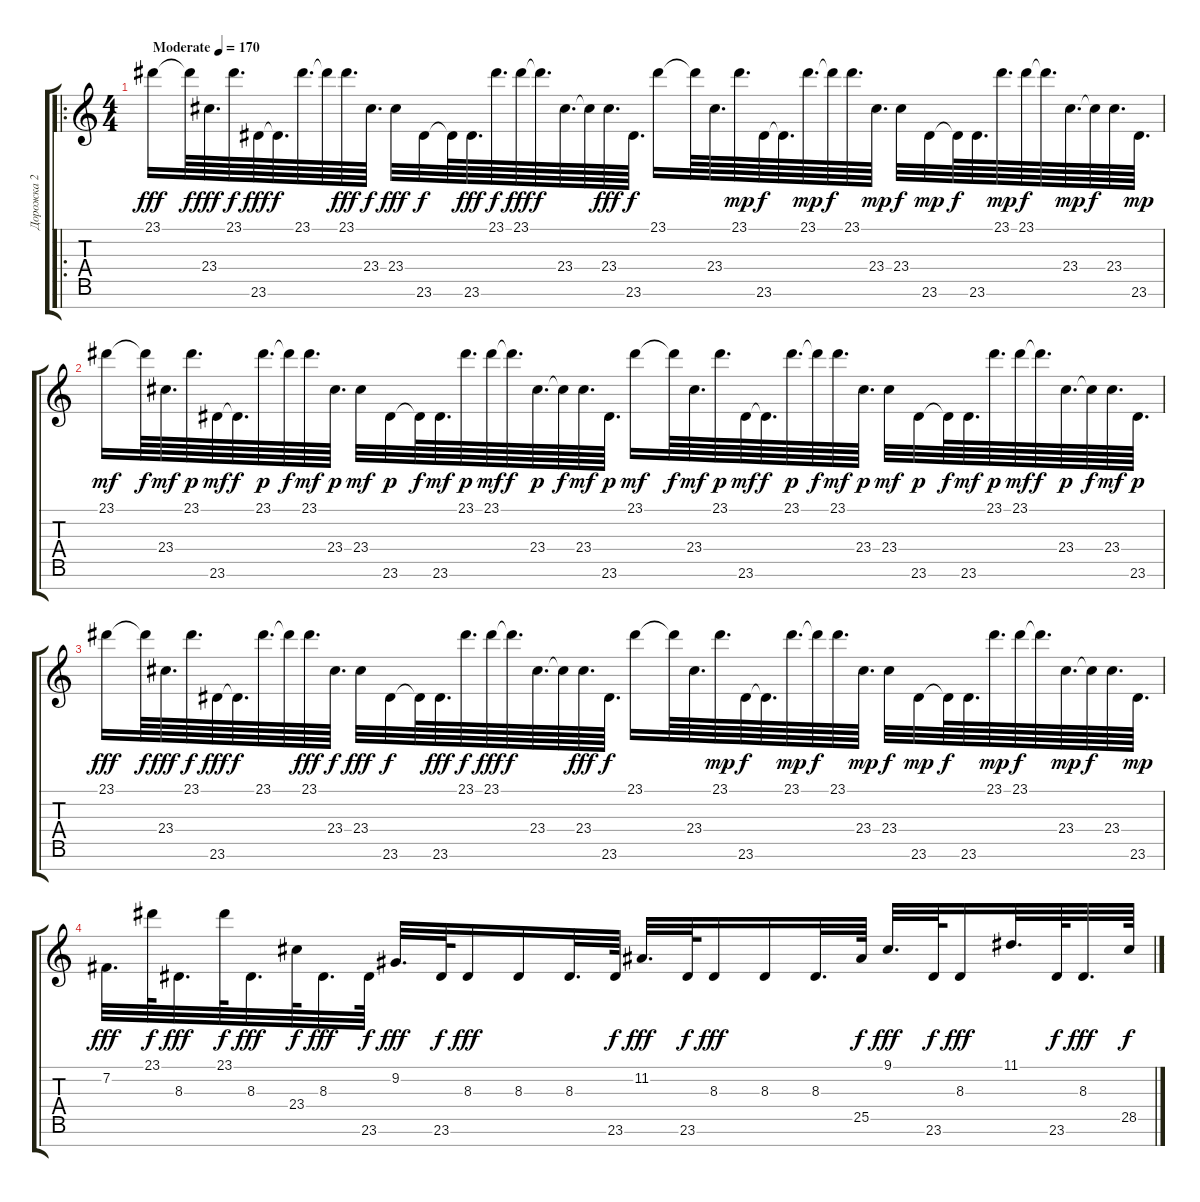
\track ("Дорожка 2" "Дорожка 2") {instrument lead1square}
\staff {score tabs}
\tuning (E4 B3 G3 D3 A2 E2 B1) {hide}
\ro
\ts (4 4)
\tempo (170 "Moderate")
\clef g2
\ks c
23.1.16{dy fff instrument lead1square} 23.1{t}.64{dy f} 23.4.64{d dy fff} 23.1.64{d dy f} 23.6.64{dy fff} 23.6{t}.64{d dy f} 23.1.64{d} 23.1{t}.64 23.1.64{d dy fff} 23.4.64{d dy f} 23.4.32{dy fff} 23.6.32{dy f} 23.6{t}.64 23.6.64{d dy fff} 23.1.64{d dy f} 23.1.64{dy fff} 23.1{t}.64{d dy f} 23.4.64{d} 23.4{t}.64 23.4.64{d dy fff} 23.6.64{d dy f} 23.1.16 23.1{t}.64 23.4.64{d} 23.1.64{d dy mp} 23.6.64{dy f} 23.6{t}.64{d} 23.1.64{d dy mp} 23.1{t}.64{dy f} 23.1.64{d} 23.4.64{d dy mp} 23.4.32{dy f} 23.6.32{dy mp} 23.6{t}.64{dy f} 23.6.64{d} 23.1.64{d dy mp} 23.1.64{dy f} 23.1{t}.64{d} 23.4.64{d dy mp} 23.4{t}.64{dy f} 23.4.64{d} 23.6.64{d dy mp} |
23.1.16{dy mf} 23.1{t}.64{dy f} 23.4.64{d dy mf} 23.1.64{d dy p} 23.6.64{dy mf} 23.6{t}.64{d dy f} 23.1.64{d dy p} 23.1{t}.64{dy f} 23.1.64{d dy mf} 23.4.64{d dy p} 23.4.32{dy mf} 23.6.32{dy p} 23.6{t}.64{dy f} 23.6.64{d dy mf} 23.1.64{d dy p} 23.1.64{dy mf} 23.1{t}.64{d dy f} 23.4.64{d dy p} 23.4{t}.64{dy f} 23.4.64{d dy mf} 23.6.64{d dy p} 23.1.16{dy mf} 23.1{t}.64{dy f} 23.4.64{d dy mf} 23.1.64{d dy p} 23.6.64{dy mf} 23.6{t}.64{d dy f} 23.1.64{d dy p} 23.1{t}.64{dy f} 23.1.64{d dy mf} 23.4.64{d dy p} 23.4.32{dy mf} 23.6.32{dy p} 23.6{t}.64{dy f} 23.6.64{d dy mf} 23.1.64{d dy p} 23.1.64{dy mf} 23.1{t}.64{d dy f} 23.4.64{d dy p} 23.4{t}.64{dy f} 23.4.64{d dy mf} 23.6.64{d dy p} |
23.1.16{dy fff} 23.1{t}.64{dy f} 23.4.64{d dy fff} 23.1.64{d dy f} 23.6.64{dy fff} 23.6{t}.64{d dy f} 23.1.64{d} 23.1{t}.64 23.1.64{d dy fff} 23.4.64{d dy f} 23.4.32{dy fff} 23.6.32{dy f} 23.6{t}.64 23.6.64{d dy fff} 23.1.64{d dy f} 23.1.64{dy fff} 23.1{t}.64{d dy f} 23.4.64{d} 23.4{t}.64 23.4.64{d dy fff} 23.6.64{d dy f} 23.1.16 23.1{t}.64 23.4.64{d} 23.1.64{d dy mp} 23.6.64{dy f} 23.6{t}.64{d} 23.1.64{d dy mp} 23.1{t}.64{dy f} 23.1.64{d} 23.4.64{d dy mp} 23.4.32{dy f} 23.6.32{dy mp} 23.6{t}.64{dy f} 23.6.64{d} 23.1.64{d dy mp} 23.1.64{dy f} 23.1{t}.64{d} 23.4.64{d dy mp} 23.4{t}.64{dy f} 23.4.64{d} 23.6.64{d dy mp} |
7.2.32{d dy fff} 23.1.64{dy f} 8.3.32{d dy fff} 23.1.64{dy f} 8.3.32{d dy fff} 23.4.64{dy f} 8.3.32{d dy fff} 23.6.64{dy f} 9.2.32{d dy fff} 23.6.64{dy f} 8.3.16{dy fff} 8.3.16 8.3.32{d} 23.6.64{dy f} 11.2.32{d dy fff} 23.6.64{dy f} 8.3.16{dy fff} 8.3.16 8.3.32{d} 25.5.64{dy f} 9.1.32{d dy fff} 23.6.64{dy f} 8.3.16{dy fff} 11.1.32{d} 23.6.64{dy f} 8.3.32{d dy fff} 28.5.64{dy f}
